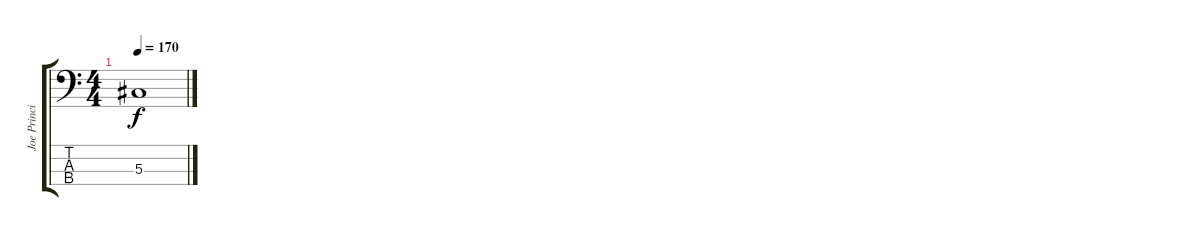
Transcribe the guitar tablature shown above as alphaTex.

\track ("Joe Principe - Bass" "Joe Princi") {instrument electricbasspick}
\staff {score tabs}
\tuning (Gb2 Db2 Ab1 Eb1) {hide}
\ts (4 4)
\tempo 170
\clef f4
\ks c
5.3{t}.1{dy f}
